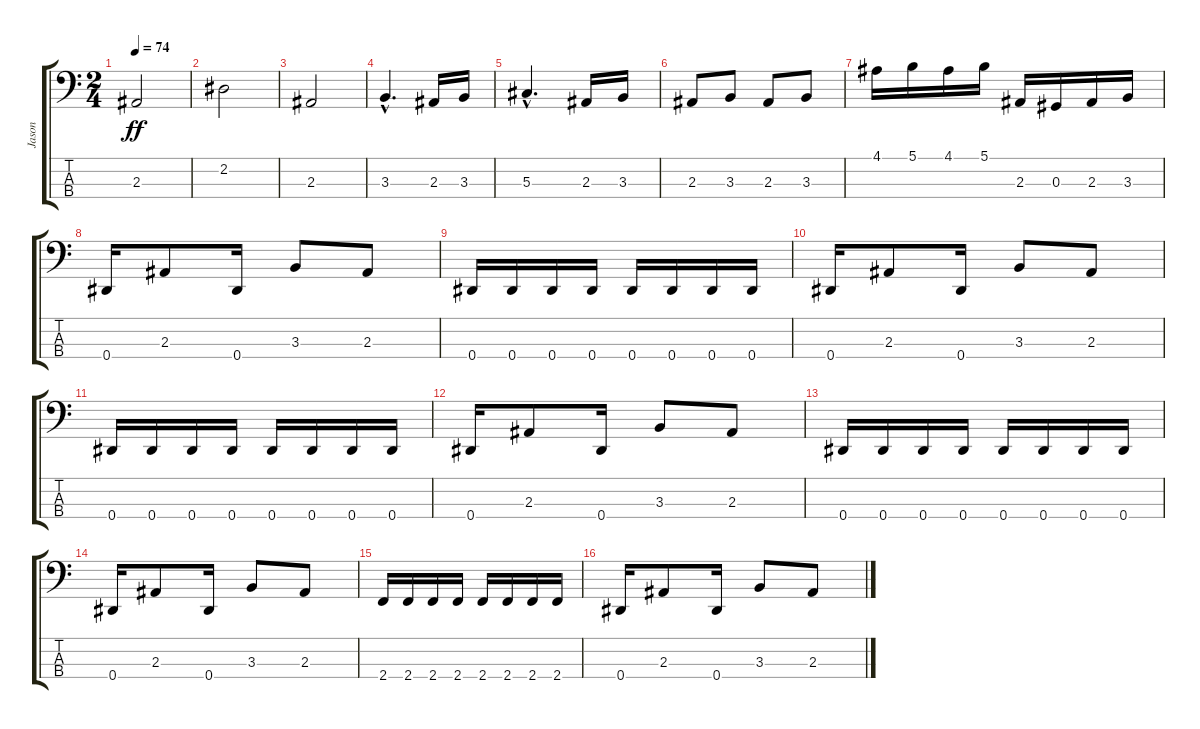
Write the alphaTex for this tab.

\track ("Jason" "Jason") {instrument electricbasspick}
\staff {score tabs}
\tuning (Gb2 Db2 Ab1 Eb1) {hide}
\ts (2 4)
\tempo 74
\clef f4
\ks c
2.3.2{dy ff} |
2.2.2 |
2.3.2 |
3.3{hac}.4{d} 2.3.16 3.3.16 |
5.3{hac}.4{d} 2.3.16 3.3.16 |
2.3.8 3.3.8 2.3.8 3.3.8 |
4.1.16 5.1.16 4.1.16 5.1.16 2.3.16 0.3.16 2.3.16 3.3.16 |
0.4.16 2.3.8 0.4.16 3.3.8 2.3.8 |
0.4.16 0.4.16 0.4.16 0.4.16 0.4.16 0.4.16 0.4.16 0.4.16 |
0.4.16 2.3.8 0.4.16 3.3.8 2.3.8 |
0.4.16 0.4.16 0.4.16 0.4.16 0.4.16 0.4.16 0.4.16 0.4.16 |
0.4.16 2.3.8 0.4.16 3.3.8 2.3.8 |
0.4.16 0.4.16 0.4.16 0.4.16 0.4.16 0.4.16 0.4.16 0.4.16 |
0.4.16 2.3.8 0.4.16 3.3.8 2.3.8 |
2.4.16 2.4.16 2.4.16 2.4.16 2.4.16 2.4.16 2.4.16 2.4.16 |
0.4.16 2.3.8 0.4.16 3.3.8 2.3.8
